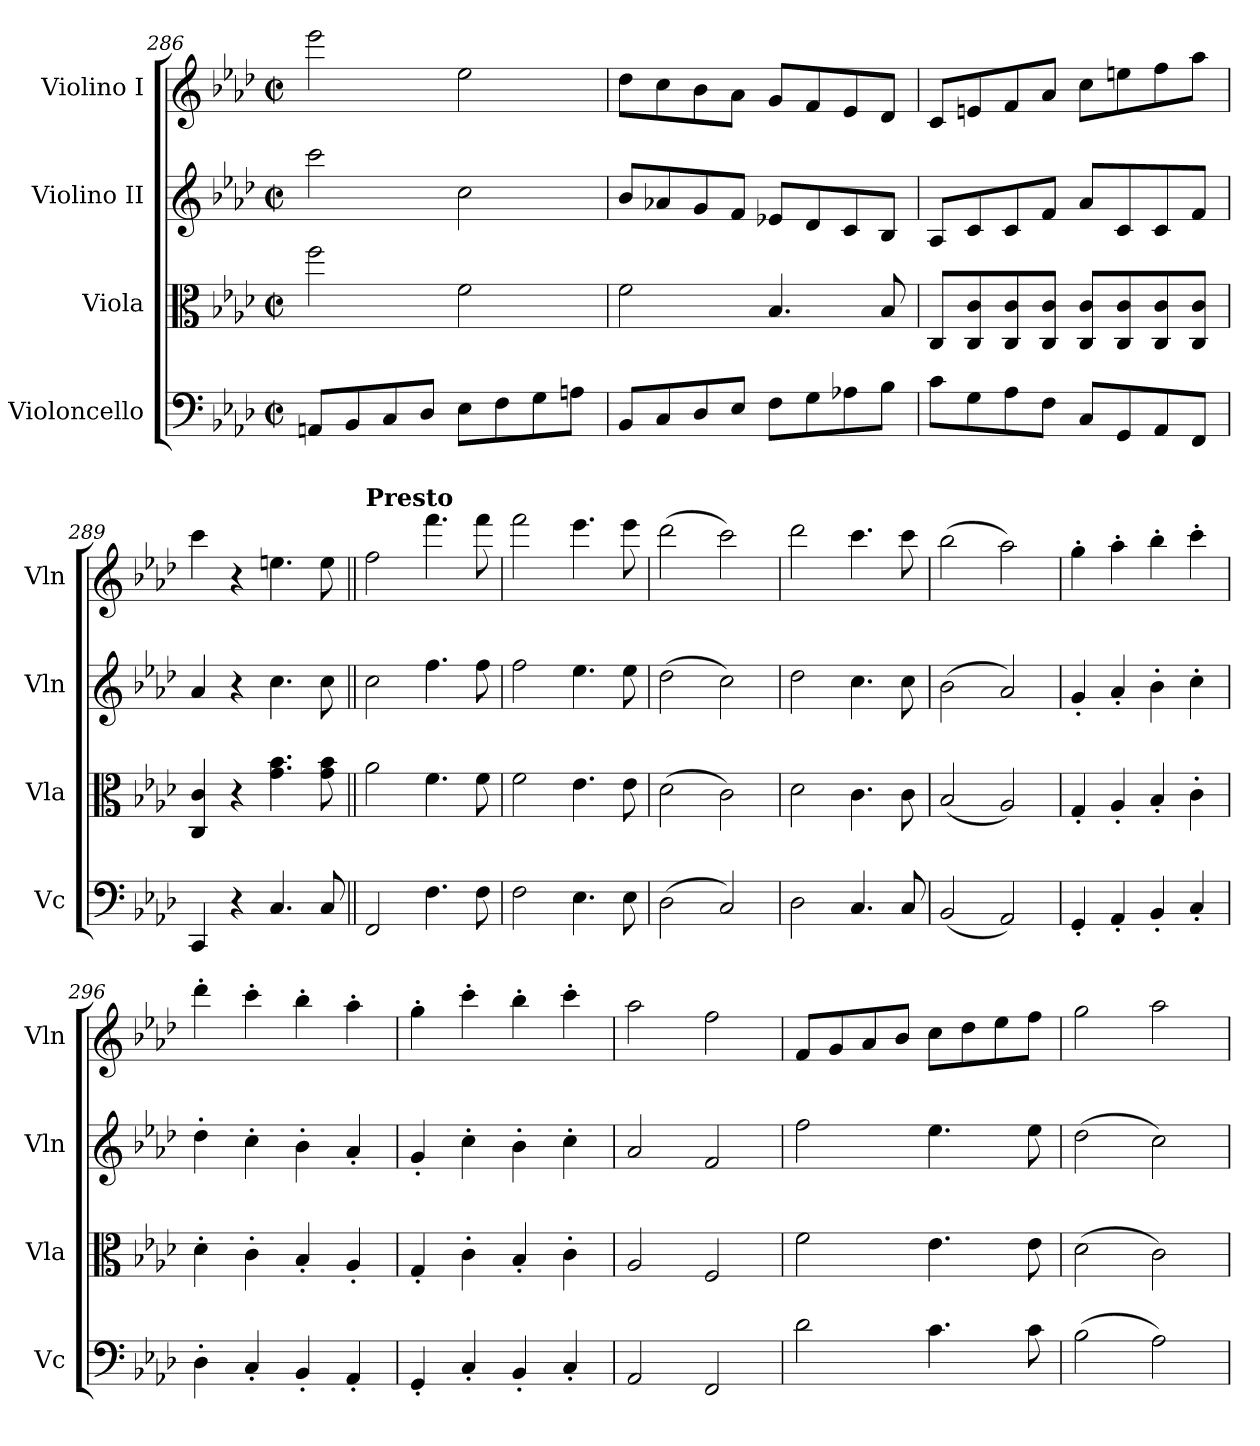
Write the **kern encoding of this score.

**kern	**kern	**kern	**kern
*part4	*part3	*part2	*part1
*staff4	*staff3	*staff2	*staff1
*I"Violoncello	*I"Viola	*I"Violino II	*I"Violino I
*I'Vc	*I'Vla	*I'Vln	*I'Vln
*clefF4	*clefC3	*clefG2	*clefG2
*k[b-e-a-d-]	*k[b-e-a-d-]	*k[b-e-a-d-]	*k[b-e-a-d-]
*M2/2	*M2/2	*M2/2	*M2/2
*met(c|)	*met(c|)	*met(c|)	*met(c|)
=286	=286	=286	=286
8AAn/L	2ff\	2ccc\	2eee-\
8BB-/	.	.	.
8C/	.	.	.
8D-/J	.	.	.
8E-\L	2f\	2cc\	2ee-\
8F\	.	.	.
8G\	.	.	.
8An\J	.	.	.
!!LO:LB:g=z
=287	=287	=287	=287
8BB-/L	2f\	8b-/L	8dd-\L
8C/	.	8a-X/	8cc\
8D-/	.	8g/	8b-\
8E-/J	.	8f/J	8a-\J
8F\L	4.B-/	8e-X/L	8g/L
8G\	.	8d-/	8f/
8A-X\	.	8c/	8e-/
8B-\J	8B-/	8B-/J	8d-/J
=288	=288	=288	=288
8c\L	8C/L	8A-/L	8c/L
8G\	8C/ 8c/	8c/	8en/
8A-\	8C/ 8c/	8c/	8f/
8F\J	8C/ 8c/J	8f/J	8a-/J
8C/L	8C/ 8c/L	8a-/L	8cc\L
8GG/	8C/ 8c/	8c/	8een\
8AA-/	8C/ 8c/	8c/	8ff\
8FF/J	8C/ 8c/J	8f/J	8aa-\J
=289	=289	=289	=289
4CC/	4C/ 4c/	4a-/	4ccc\
4r	4r	4r	4r
4.C/	4.g\ 4.b-\	4.cc\	4.een\
8C/	8g\ 8b-\	8cc\	8ee\
=290||	=290||	=290||	=290||
!	!	!	!LO:TX:a:B:t=Presto
2FF/	2a-\	2cc\	2ff\
4.F\	4.f\	4.ff\	4.fff\
8F\	8f\	8ff\	8fff\
=291	=291	=291	=291
2F\	2f\	2ff\	2fff\
4.E-\	4.e-\	4.ee-\	4.eee-\
8E-\	8e-\	8ee-\	8eee-\
=292	=292	=292	=292
(2D-\	(2d-\	(2dd-\	(2ddd-\
2C/)	2c\)	2cc\)	2ccc\)
=293	=293	=293	=293
2D-\	2d-\	2dd-\	2ddd-\
4.C/	4.c\	4.cc\	4.ccc\
8C/	8c\	8cc\	8ccc\
=294	=294	=294	=294
(2BB-/	(2B-/	(2b-\	(2bb-\
2AA-/)	2A-/)	2a-/)	2aa-\)
=295	=295	=295	=295
4GG'/	4G'/	4g'/	4gg'\
4AA-'/	4A-'/	4a-'/	4aa-'\
4BB-'/	4B-'/	4b-'\	4bb-'\
4C'/	4c'\	4cc'\	4ccc'\
=296	=296	=296	=296
4D-'\	4d-'\	4dd-'\	4ddd-'\
4C'/	4c'\	4cc'\	4ccc'\
4BB-'/	4B-'/	4b-'\	4bb-'\
4AA-'/	4A-'/	4a-'/	4aa-'\
!!LO:PB:g=z
=297	=297	=297	=297
4GG'/	4G'/	4g'/	4gg'\
4C'/	4c'\	4cc'\	4ccc'\
4BB-'/	4B-'/	4b-'\	4bb-'\
4C'/	4c'\	4cc'\	4ccc'\
=298	=298	=298	=298
2AA-/	2A-/	2a-/	2aa-\
2FF/	2F/	2f/	2ff\
=299	=299	=299	=299
2d-\	2f\	2ff\	8f/L
.	.	.	8g/
.	.	.	8a-/
.	.	.	8b-/J
4.c\	4.e-\	4.ee-\	8cc\L
.	.	.	8dd-\
.	.	.	8ee-\
8c\	8e-\	8ee-\	8ff\J
=300	=300	=300	=300
(2B-\	(2d-\	(2dd-\	2gg\
2A-\)	2c\)	2cc\)	2aa-\
=	=	=	=
*-	*-	*-	*-
